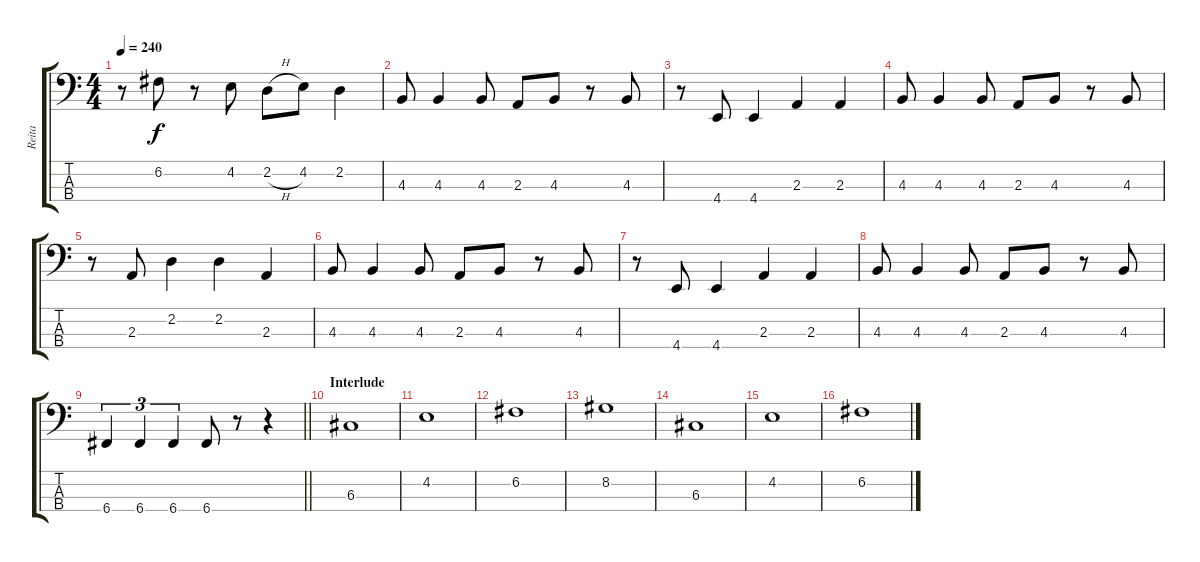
\track ("Reita" "Reita") {instrument electricbasspick}
\staff {score tabs}
\tuning (F2 C2 G1 C1) {hide}
\ts (4 4)
\tempo 240
\clef f4
\ks c
r.8{dy f} 6.2.8 r.8 4.2.8 2.2{h}.8 4.2.8 2.2.4 |
4.3.8 4.3.4 4.3.8 2.3.8 4.3.8 r.8 4.3.8 |
r.8 4.4.8 4.4.4 2.3.4 2.3.4 |
4.3.8 4.3.4 4.3.8 2.3.8 4.3.8 r.8 4.3.8 |
r.8 2.3.8 2.2.4 2.2.4 2.3.4 |
4.3.8 4.3.4 4.3.8 2.3.8 4.3.8 r.8 4.3.8 |
r.8 4.4.8 4.4.4 2.3.4 2.3.4 |
4.3.8 4.3.4 4.3.8 2.3.8 4.3.8 r.8 4.3.8 |
\barLineRight lightlight
6.4.4{tu (3 2)} 6.4.4{tu (3 2)} 6.4.4{tu (3 2)} 6.4.8 r.8 r.4 |
\section ("" "Interlude")
6.3.1 |
4.2.1 |
6.2.1 |
8.2.1 |
6.3.1 |
4.2.1 |
6.2.1
